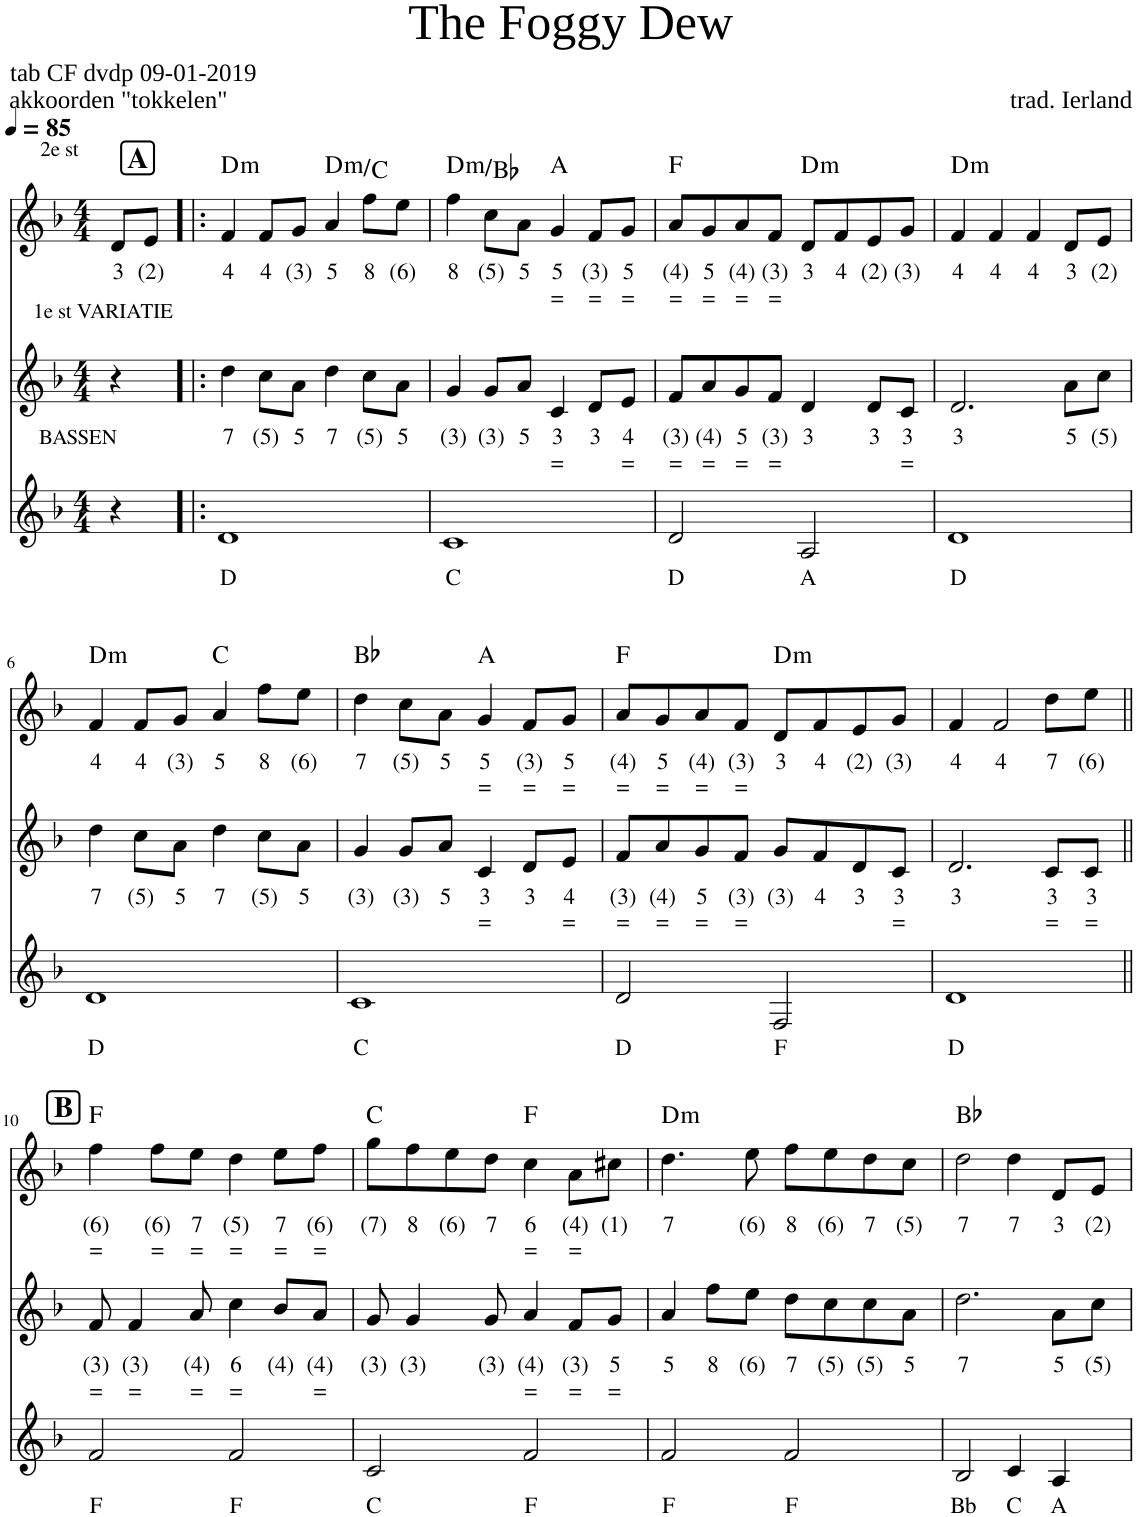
**kern	**text	**kern	**text	**text	**kern	**text	**text	**kern	**text	**text	**harte	**kern	**text	**text
*part5	*part5	*part4	*part4	*part4	*part3	*part3	*part3	*part2	*part2	*part2	*part2	*part1	*part1	*part1
*staff5	*staff5	*staff4	*staff4	*staff4	*staff3	*staff3	*staff3	*staff2	*staff2	*staff2	*	*staff1	*staff1	*staff1
*I"Stem	*	*I"Stem	*	*	*I"Stem	*	*	*I"Voice	*	*	*	*I"Voice	*	*
*	*	*stria5	*	*	*	*	*	*	*	*	*	*stria5	*	*
*clefG2	*	*clefG2	*	*	*clefG2	*	*	*clefG2	*	*	*	*clefG2	*	*
*k[b-]	*	*k[b-]	*	*	*k[b-]	*	*	*k[b-]	*	*	*	*k[b-]	*	*
*M4/4	*	*M4/4	*	*	*M4/4	*	*	*M4/4	*	*	*	*M4/4	*	*
*MM85	*	*MM85	*	*	*MM85	*	*	*MM85	*	*	*	*MM85	*	*
=1	=1	=1	=1	=1	=1	=1	=1	=1	=1	=1	=1	=1	=1	=1
!	!	!	!	!	!	!	!	!	!	!	!	!LO:TX:a:t=1e st	!	!
!	!	!	!	!	!	!	!	!LO:TX:a:t=2e st	!	!	!	!	!	!
!	!	!	!	!	!LO:TX:a:t=1e st VARIATIE	!	!	!	!	!	!	!	!	!
!LO:TX:a:t=BASSEN	!	!	!	!	!	!	!	!	!	!	!	!	!	!
!	!	!	!	!	!	!	!	!	!LO:LY:b	!	!	!	!	!
4r	.	4r	.	.	4r	.	.	8d/L	3	.	.	8d/L	.	.
!	!	!	!	!	!	!	!	!	!LO:LY:b	!	!	!	!	!
.	.	.	.	.	.	.	.	8e/J	(2)	.	.	8cc/J	(5)	.
!!LO:REH:place=s1:a:B:cj:fs=14:t=A
=2!|:	=2!|:	=2!|:	=2!|:	=2!|:	=2!|:	=2!|:	=2!|:	=2!|:	=2!|:	=2!|:	=2!|:	=2!|:	=2!|:	=2!|:
!	!LO:LY:b	!	!	!	!	!LO:LY:b	!	!	!LO:LY:b	!	!LO:H:kt=m	!	!	!
1d	D	1f	4	.	4dd\	7	.	4f/	4	.	D:min	4dd	7	.
!	!	!	!	!	!	!LO:LY:b	!	!	!LO:LY:b	!	!	!	!	!
.	.	.	.	.	8cc\L	(5)	.	8f/L	4	.	.	8cc\L	(5)	.
!	!	!	!	!	!	!LO:LY:b	!	!	!LO:LY:b	!	!	!	!	!
.	.	.	.	.	8a\J	5	.	8g/J	(3)	.	.	8a\J	5	.
!	!	!	!	!	!	!LO:LY:b	!	!	!LO:LY:b	!	!LO:H:kt=m	!	!	!
.	.	.	.	.	4dd\	7	.	4a/	5	.	D:min/b7	4dd	7	.
!	!	!	!	!	!	!LO:LY:b	!	!	!LO:LY:b	!	!	!	!	!
.	.	.	.	.	8cc\L	(5)	.	8ff\L	8	.	.	8cc\L	(5)	.
!	!	!	!	!	!	!LO:LY:b	!	!	!LO:LY:b	!	!	!	!	!
.	.	.	.	.	8a\J	5	.	8ee\J	(6)	.	.	8a\J	5	.
=3	=3	=3	=3	=3	=3	=3	=3	=3	=3	=3	=3	=3	=3	=3
!	!LO:LY:b	!	!	!	!	!LO:LY:b	!	!	!LO:LY:b	!	!LO:H:kt=m	!	!	!
1c	C	2f	4	.	4g/	(3)	.	4ff\	8	.	D:min/b6	4g	(3)	.
!	!	!	!	!	!	!LO:LY:b	!	!	!LO:LY:b	!	!	!	!	!
.	.	.	.	.	8g/L	(3)	.	8cc\L	(5)	.	.	4a	5	.
!	!	!	!	!	!	!LO:LY:b	!	!	!LO:LY:b	!	!	!	!	!
.	.	.	.	.	8a/J	5	.	8a\J	5	.	.	.	.	.
!	!	!	!	!	!	!LO:LY:b	!LO:LY:b	!	!LO:LY:b	!LO:LY:b	!	!	!	!
.	.	2e	4	=	4c/	3	=	4g/	5	=	A:maj	4c	3	=
!	!	!	!	!	!	!LO:LY:b	!	!	!LO:LY:b	!LO:LY:b	!	!	!	!
.	.	.	.	.	8d/L	3	.	8f/L	(3)	=	.	8d/L	3	.
!	!	!	!	!	!	!LO:LY:b	!LO:LY:b	!	!LO:LY:b	!LO:LY:b	!	!	!	!
.	.	.	.	.	8e/J	4	=	8g/J	5	=	.	8e/J	4	=
=4	=4	=4	=4	=4	=4	=4	=4	=4	=4	=4	=4	=4	=4	=4
!	!LO:LY:b	!	!	!	!	!LO:LY:b	!LO:LY:b	!	!LO:LY:b	!LO:LY:b	!	!	!	!
2d/	D	2f	(3)	=	8f/L	(3)	=	8a/L	(4)	=	F:maj	8f/L	(3)	=
!	!	!	!	!	!	!LO:LY:b	!LO:LY:b	!	!LO:LY:b	!LO:LY:b	!	!	!	!
.	.	.	.	.	8a/	(4)	=	8g/	5	=	.	8a/J	(4)	=
!	!	!	!	!	!	!LO:LY:b	!LO:LY:b	!	!LO:LY:b	!LO:LY:b	!	!	!	!
.	.	.	.	.	8g/	5	=	8a/	(4)	=	.	8g/L	5	=
!	!	!	!	!	!	!LO:LY:b	!LO:LY:b	!	!LO:LY:b	!LO:LY:b	!	!	!	!
.	.	.	.	.	8f/J	(3)	=	8f/J	(3)	=	.	8f/J	(3)	=
!	!LO:LY:b	!	!	!	!	!LO:LY:b	!	!	!LO:LY:b	!	!LO:H:kt=m	!	!	!
2A/	A	2d	3	.	4d/	3	.	8d/L	3	.	D:min	4.d	3	.
!	!	!	!	!	!	!	!	!	!LO:LY:b	!	!	!	!	!
.	.	.	.	.	.	.	.	8f/	4	.	.	.	.	.
!	!	!	!	!	!	!LO:LY:b	!	!	!LO:LY:b	!	!	!	!	!
.	.	.	.	.	8d/L	3	.	8e/	(2)	.	.	.	.	.
!	!	!	!	!	!	!LO:LY:b	!LO:LY:b	!	!LO:LY:b	!	!	!	!	!
.	.	.	.	.	8c/J	3	=	8g/J	(3)	.	.	8c	3	.
=5	=5	=5	=5	=5	=5	=5	=5	=5	=5	=5	=5	=5	=5	=5
!	!LO:LY:b	!	!	!	!	!LO:LY:b	!	!	!LO:LY:b	!	!LO:H:kt=m	!	!	!
1d	D	1d	3	.	2.d/	3	.	4f/	4	.	D:min	2d	3	.
!	!	!	!	!	!	!	!	!	!LO:LY:b	!	!	!	!	!
.	.	.	.	.	.	.	.	4f/	4	.	.	.	.	.
!	!	!	!	!	!	!	!	!	!LO:LY:b	!	!	!	!	!
.	.	.	.	.	.	.	.	4f/	4	.	.	4r	.	.
!	!	!	!	!	!	!LO:LY:b	!	!	!LO:LY:b	!	!	!	!	!
.	.	.	.	.	8a\L	5	.	8d/L	3	.	.	8a\L	5	.
!	!	!	!	!	!	!LO:LY:b	!	!	!LO:LY:b	!	!	!	!	!
.	.	.	.	.	8cc\J	(5)	.	8e/J	(2)	.	.	8cc\J	(5)	.
!!LO:LB:g=z
=6	=6	=6	=6	=6	=6	=6	=6	=6	=6	=6	=6	=6	=6	=6
!	!LO:LY:b	!	!	!	!	!LO:LY:b	!	!	!LO:LY:b	!	!LO:H:kt=m	!	!	!
1d	D	1f	4	.	4dd\	7	.	4f/	4	.	D:min	4dd	7	.
!	!	!	!	!	!	!LO:LY:b	!	!	!LO:LY:b	!	!	!	!	!
.	.	.	.	.	8cc\L	(5)	.	8f/L	4	.	.	8cc\L	(5)	.
!	!	!	!	!	!	!LO:LY:b	!	!	!LO:LY:b	!	!	!	!	!
.	.	.	.	.	8a\J	5	.	8g/J	(3)	.	.	8a\J	5	.
!	!	!	!	!	!	!LO:LY:b	!	!	!LO:LY:b	!	!	!	!	!
.	.	.	.	.	4dd\	7	.	4a/	5	.	C:maj	4dd	7	.
!	!	!	!	!	!	!LO:LY:b	!	!	!LO:LY:b	!	!	!	!	!
.	.	.	.	.	8cc\L	(5)	.	8ff\L	8	.	.	8cc\L	(5)	.
!	!	!	!	!	!	!LO:LY:b	!	!	!LO:LY:b	!	!	!	!	!
.	.	.	.	.	8a\J	5	.	8ee\J	(6)	.	.	8a\J	5	.
=7	=7	=7	=7	=7	=7	=7	=7	=7	=7	=7	=7	=7	=7	=7
!	!LO:LY:b	!	!	!	!	!LO:LY:b	!	!	!LO:LY:b	!	!	!	!	!
1c	C	2f	4	.	4g/	(3)	.	4dd\	7	.	Bb:maj	4g	(3)	.
!	!	!	!	!	!	!LO:LY:b	!	!	!LO:LY:b	!	!	!	!	!
.	.	.	.	.	8g/L	(3)	.	8cc\L	(5)	.	.	8g/L	(3)	.
!	!	!	!	!	!	!LO:LY:b	!	!	!LO:LY:b	!	!	!	!	!
.	.	.	.	.	8a/J	5	.	8a\J	5	.	.	8a/J	5	.
!	!	!	!	!	!	!LO:LY:b	!LO:LY:b	!	!LO:LY:b	!LO:LY:b	!	!	!	!
.	.	2e	4	=	4c/	3	=	4g/	5	=	A:maj	4c	3	=
!	!	!	!	!	!	!LO:LY:b	!	!	!LO:LY:b	!LO:LY:b	!	!	!	!
.	.	.	.	.	8d/L	3	.	8f/L	(3)	=	.	8d/L	3	.
!	!	!	!	!	!	!LO:LY:b	!LO:LY:b	!	!LO:LY:b	!LO:LY:b	!	!	!	!
.	.	.	.	.	8e/J	4	=	8g/J	5	=	.	8e/J	4	=
=8	=8	=8	=8	=8	=8	=8	=8	=8	=8	=8	=8	=8	=8	=8
!	!LO:LY:b	!	!	!	!	!LO:LY:b	!LO:LY:b	!	!LO:LY:b	!LO:LY:b	!	!	!	!
2d/	D	2f	(3)	=	8f/L	(3)	=	8a/L	(4)	=	F:maj	8f/L	(3)	=
!	!	!	!	!	!	!LO:LY:b	!LO:LY:b	!	!LO:LY:b	!LO:LY:b	!	!	!	!
.	.	.	.	.	8a/	(4)	=	8g/	5	=	.	8a/J	(4)	=
!	!	!	!	!	!	!LO:LY:b	!LO:LY:b	!	!LO:LY:b	!LO:LY:b	!	!	!	!
.	.	.	.	.	8g/	5	=	8a/	(4)	=	.	8g/L	5	=
!	!	!	!	!	!	!LO:LY:b	!LO:LY:b	!	!LO:LY:b	!LO:LY:b	!	!	!	!
.	.	.	.	.	8f/J	(3)	=	8f/J	(3)	=	.	8f/J	(3)	=
!	!LO:LY:b	!	!	!	!	!LO:LY:b	!	!	!LO:LY:b	!	!LO:H:kt=m	!	!	!
2F/	F	2d	3	.	8g/L	(3)	.	8d/L	3	.	D:min	4d	3	.
!	!	!	!	!	!	!LO:LY:b	!	!	!LO:LY:b	!	!	!	!	!
.	.	.	.	.	8f/	4	.	8f/	4	.	.	.	.	.
!	!	!	!	!	!	!LO:LY:b	!	!	!LO:LY:b	!	!	!	!	!
.	.	.	.	.	8d/	3	.	8e/	(2)	.	.	8d/L	3	.
!	!	!	!	!	!	!LO:LY:b	!LO:LY:b	!	!LO:LY:b	!	!	!	!	!
.	.	.	.	.	8c/J	3	=	8g/J	(3)	.	.	8c/J	3	=
=9	=9	=9	=9	=9	=9	=9	=9	=9	=9	=9	=9	=9	=9	=9
!	!LO:LY:b	!	!	!	!	!LO:LY:b	!	!	!LO:LY:b	!	!	!	!	!
1d	D	1d	3	.	2.d/	3	.	4f/	4	.	.	2d	3	.
!	!	!	!	!	!	!	!	!	!LO:LY:b	!	!	!	!	!
.	.	.	.	.	.	.	.	2f/	4	.	.	.	.	.
.	.	.	.	.	.	.	.	.	.	.	.	4r	.	.
!	!	!	!	!	!	!LO:LY:b	!LO:LY:b	!	!LO:LY:b	!	!	!	!	!
.	.	.	.	.	8c/L	3	=	8dd\L	7	.	.	8r	.	.
!	!	!	!	!	!	!LO:LY:b	!LO:LY:b	!	!LO:LY:b	!	!	!	!	!
.	.	.	.	.	8c/J	3	=	8ee\J	(6)	.	.	8c	3	=
!!LO:LB:g=z
!!LO:REH:place=s1:a:B:cj:fs=14:t=B
=10	=10	=10	=10	=10	=10	=10	=10	=10	=10	=10	=10	=10	=10	=10
!	!LO:LY:b	!	!	!	!	!LO:LY:b	!LO:LY:b	!	!LO:LY:b	!LO:LY:b	!	!	!	!
2f/	F	2c	3	=	8f/	(3)	=	4ff\	(6)	=	F:maj	4.f	(3)	=
!	!	!	!	!	!	!LO:LY:b	!LO:LY:b	!	!	!	!	!	!	!
.	.	.	.	.	4f/	(3)	=	.	.	.	.	.	.	.
!	!	!	!	!	!	!	!	!	!LO:LY:b	!LO:LY:b	!	!	!	!
.	.	.	.	.	.	.	.	8ff\L	(6)	=	.	.	.	.
!	!	!	!	!	!	!LO:LY:b	!LO:LY:b	!	!LO:LY:b	!LO:LY:b	!	!	!	!
.	.	.	.	.	8a/	(4)	=	8ee\J	7	=	.	8a	(4)	=
!	!LO:LY:b	!	!	!	!	!LO:LY:b	!LO:LY:b	!	!LO:LY:b	!LO:LY:b	!	!	!	!
2f/	F	2f	(3)	=	4cc\	6	=	4dd\	(5)	=	.	4cc	6	=
!	!	!	!	!	!	!LO:LY:b	!	!	!LO:LY:b	!LO:LY:b	!	!	!	!
.	.	.	.	.	8b-/L	(4)	.	8ee\L	7	=	.	8b-/L	(4)	.
!	!	!	!	!	!	!LO:LY:b	!LO:LY:b	!	!LO:LY:b	!LO:LY:b	!	!	!	!
.	.	.	.	.	8a/J	(4)	=	8ff\J	(6)	=	.	8a/J	(4)	=
=11	=11	=11	=11	=11	=11	=11	=11	=11	=11	=11	=11	=11	=11	=11
!	!LO:LY:b	!	!	!	!	!LO:LY:b	!	!	!LO:LY:b	!	!	!	!	!
2c/	C	2e	(2)	.	8g/	(3)	.	8gg\L	(7)	.	C:maj	8g	(3)	.
!	!	!	!	!	!	!LO:LY:b	!	!	!LO:LY:b	!	!	!	!	!
.	.	.	.	.	4g/	(3)	.	8ff\	8	.	.	4.g	(3)	.
!	!	!	!	!	!	!	!	!	!LO:LY:b	!	!	!	!	!
.	.	.	.	.	.	.	.	8ee\	(6)	.	.	.	.	.
!	!	!	!	!	!	!LO:LY:b	!	!	!LO:LY:b	!	!	!	!	!
.	.	.	.	.	8g/	(3)	.	8dd\J	7	.	.	.	.	.
!	!LO:LY:b	!	!	!	!	!LO:LY:b	!LO:LY:b	!	!LO:LY:b	!LO:LY:b	!	!	!	!
2f/	F	2f	(3)	=	4a/	(4)	=	4cc\	6	=	F:maj	4a	(4)	=
!	!	!	!	!	!	!LO:LY:b	!LO:LY:b	!	!LO:LY:b	!LO:LY:b	!	!	!	!
.	.	.	.	.	8f/L	(3)	=	8a\L	(4)	=	.	8f/L	(3)	=
!	!	!	!	!	!	!LO:LY:b	!LO:LY:b	!	!LO:LY:b	!	!	!	!	!
.	.	.	.	.	8g/J	5	=	8cc#X\J	(1)	.	.	8g/J	5	=
=12	=12	=12	=12	=12	=12	=12	=12	=12	=12	=12	=12	=12	=12	=12
!	!LO:LY:b	!	!	!	!	!LO:LY:b	!	!	!LO:LY:b	!	!LO:H:kt=m	!	!	!
2f/	F	2d	3	.	4a/	5	.	4.dd\	7	.	D:min	4a	5	.
!	!	!	!	!	!	!LO:LY:b	!	!	!	!	!	!	!	!
.	.	.	.	.	8ff\L	8	.	.	.	.	.	8ff\L	8	.
!	!	!	!	!	!	!LO:LY:b	!	!	!LO:LY:b	!	!	!	!	!
.	.	.	.	.	8ee\J	(6)	.	8ee\	(6)	.	.	8ee\J	(6)	.
!	!LO:LY:b	!	!	!	!	!LO:LY:b	!	!	!LO:LY:b	!	!	!	!	!
2f/	F	2d	3	.	8dd\L	7	.	8ff\L	8	.	.	8dd\L	7	.
!	!	!	!	!	!	!LO:LY:b	!	!	!LO:LY:b	!	!	!	!	!
.	.	.	.	.	8cc\	(5)	.	8ee\	(6)	.	.	8cc\J	(5)	.
!	!	!	!	!	!	!LO:LY:b	!	!	!LO:LY:b	!	!	!	!	!
.	.	.	.	.	8cc\	(5)	.	8dd\	7	.	.	8a\L	5	.
!	!	!	!	!	!	!LO:LY:b	!	!	!LO:LY:b	!	!	!	!	!
.	.	.	.	.	8a\J	5	.	8cc\J	(5)	.	.	8cc\J	(5)	.
=13	=13	=13	=13	=13	=13	=13	=13	=13	=13	=13	=13	=13	=13	=13
!	!LO:LY:b	!	!	!	!	!LO:LY:b	!	!	!LO:LY:b	!	!	!	!	!
2B-/	Bb	2.f	4	.	2.dd\	7	.	2dd\	7	.	Bb:maj	2dd	7	.
!	!LO:LY:b	!	!	!	!	!	!	!	!LO:LY:b	!	!	!	!	!
4c/	C	.	.	.	.	.	.	4dd\	7	.	.	4r	.	.
!	!LO:LY:b	!	!	!	!	!LO:LY:b	!	!	!LO:LY:b	!	!	!	!	!
4A/	A	4e	(2)	.	8a\L	5	.	8d/L	3	.	.	8a\L	5	.
!	!	!	!	!	!	!LO:LY:b	!	!	!LO:LY:b	!	!	!	!	!
.	.	.	.	.	8cc\J	(5)	.	8e/J	(2)	.	.	8cc\J	(5)	.
=	=	=	=	=	=	=	=	=	=	=	=	=	=	=
*-	*-	*-	*-	*-	*-	*-	*-	*-	*-	*-	*-	*-	*-	*-
